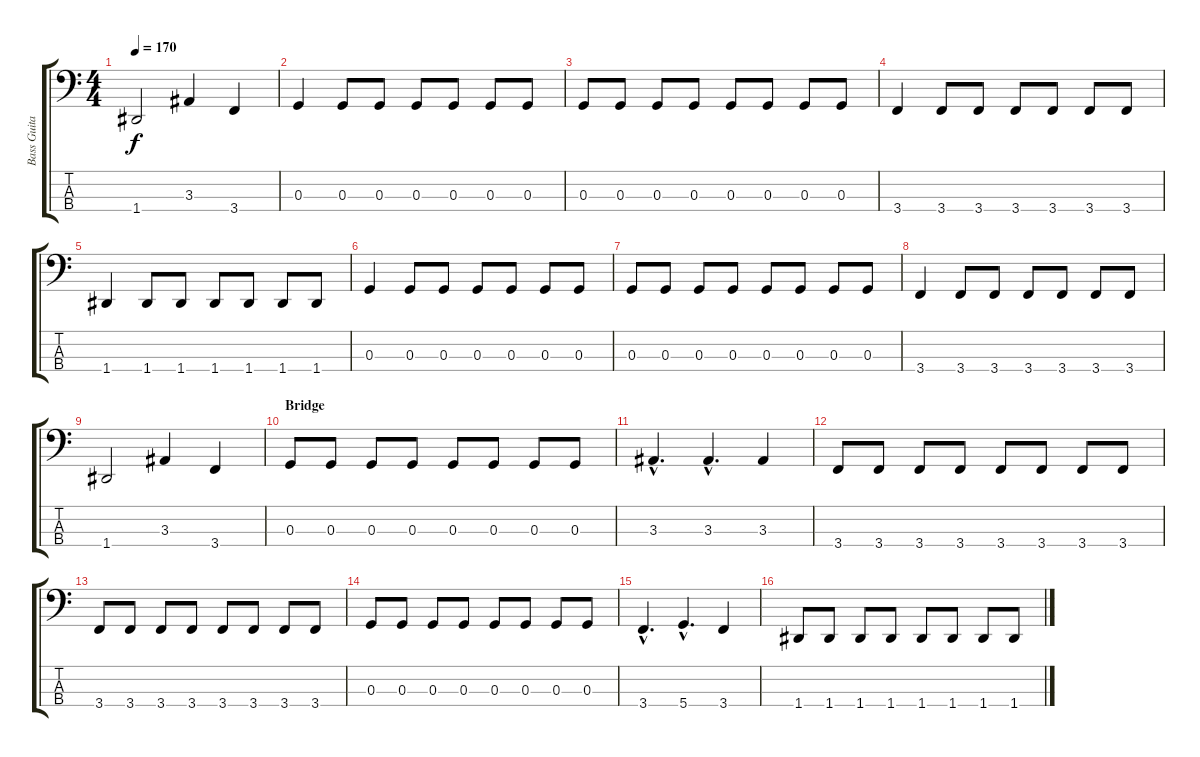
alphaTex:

\track ("Bass Guitar" "Bass Guita") {instrument electricbasspick}
\staff {score tabs}
\tuning (F2 C2 G1 D1) {hide}
\ts (4 4)
\tempo 170
\clef f4
\ks c
1.4.2{dy f} 3.3.4 3.4.4 |
0.3.4 0.3.8 0.3.8 0.3.8 0.3.8 0.3.8 0.3.8 |
0.3.8 0.3.8 0.3.8 0.3.8 0.3.8 0.3.8 0.3.8 0.3.8 |
3.4.4 3.4.8 3.4.8 3.4.8 3.4.8 3.4.8 3.4.8 |
1.4.4 1.4.8 1.4.8 1.4.8 1.4.8 1.4.8 1.4.8 |
0.3.4 0.3.8 0.3.8 0.3.8 0.3.8 0.3.8 0.3.8 |
0.3.8 0.3.8 0.3.8 0.3.8 0.3.8 0.3.8 0.3.8 0.3.8 |
3.4.4 3.4.8 3.4.8 3.4.8 3.4.8 3.4.8 3.4.8 |
1.4.2 3.3.4 3.4.4 |
\section ("" "Bridge")
0.3.8 0.3.8 0.3.8 0.3.8 0.3.8 0.3.8 0.3.8 0.3.8 |
3.3{hac}.4{d} 3.3{hac}.4{d} 3.3.4 |
3.4.8 3.4.8 3.4.8 3.4.8 3.4.8 3.4.8 3.4.8 3.4.8 |
3.4.8 3.4.8 3.4.8 3.4.8 3.4.8 3.4.8 3.4.8 3.4.8 |
0.3.8 0.3.8 0.3.8 0.3.8 0.3.8 0.3.8 0.3.8 0.3.8 |
3.4{hac}.4{d} 5.4{hac}.4{d} 3.4.4 |
1.4.8 1.4.8 1.4.8 1.4.8 1.4.8 1.4.8 1.4.8 1.4.8
